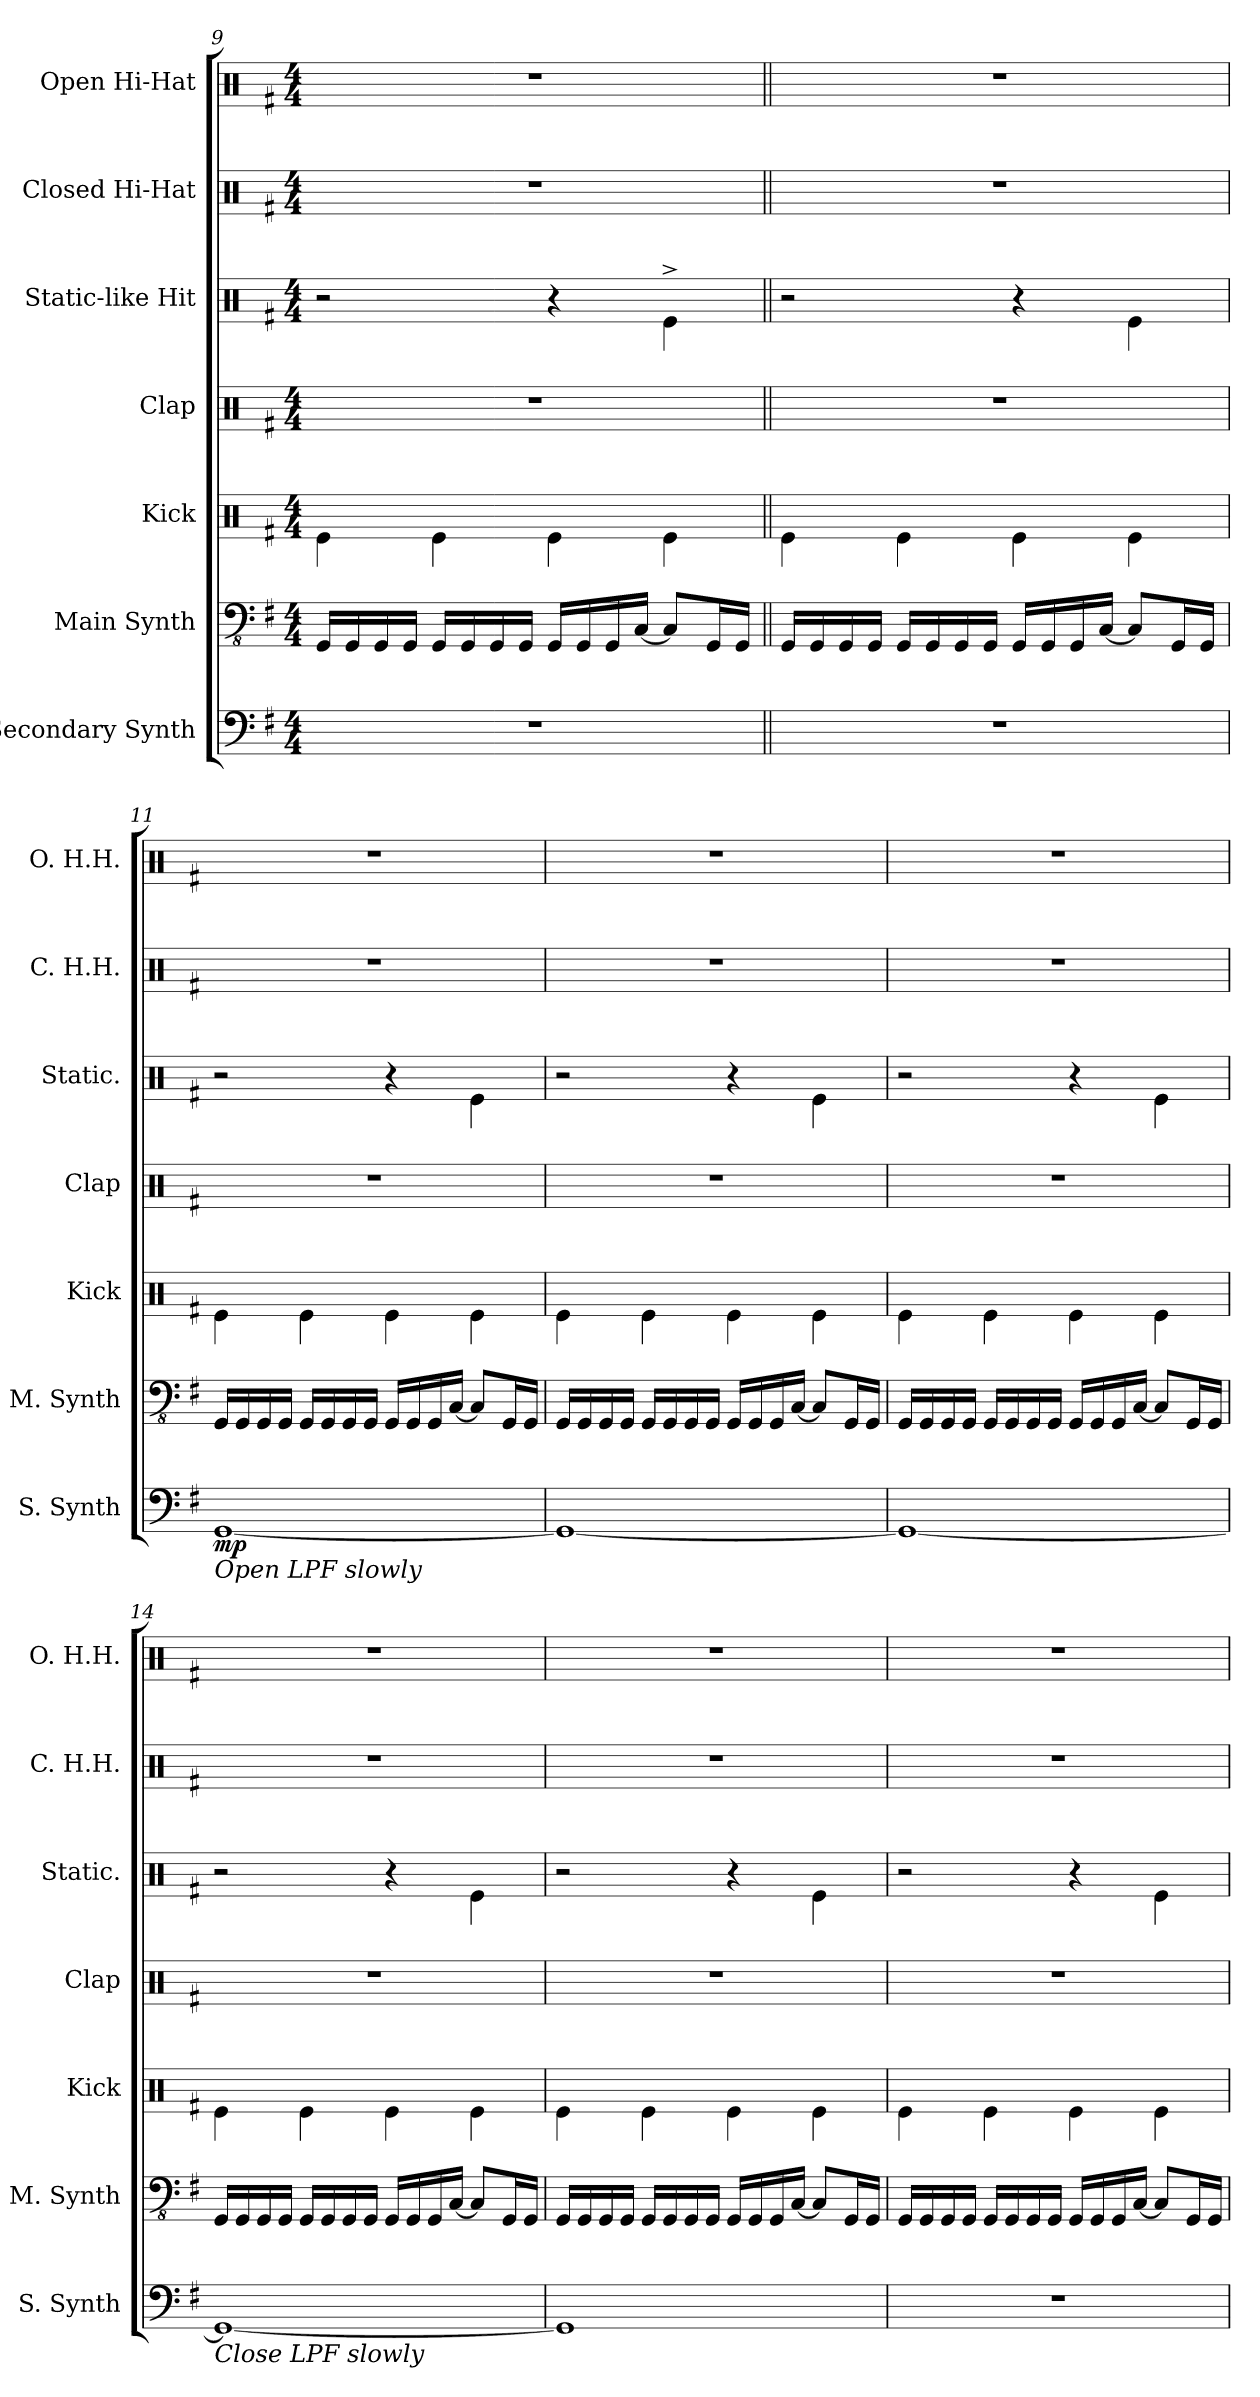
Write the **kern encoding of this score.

**kern	**dynam	**kern	**kern	**kern	**kern	**kern	**kern
*part7	*part7	*part6	*part5	*part4	*part3	*part2	*part1
*staff7	*staff7	*staff6	*staff5	*staff4	*staff3	*staff2	*staff1
*I"Secondary Synth	*	*I"Main Synth	*I"Kick	*I"Clap	*I"Static-like Hit	*I"Closed Hi-Hat	*I"Open Hi-Hat
*I'S. Synth	*	*I'M. Synth	*I'Kick	*I'Clap	*I'Static.	*I'C. H.H.	*I'O. H.H.
*clefF4	*	*clefFv4	*clefX	*clefX	*clefX	*clefX	*clefX
*k[f#]	*	*k[f#]	*k[f#]	*k[f#]	*k[f#]	*k[f#]	*k[f#]
*G:	*	*G:	*G:	*G:	*G:	*G:	*G:
*M4/4	*	*M4/4	*M4/4	*M4/4	*M4/4	*M4/4	*M4/4
=9	=9	=9	=9	=9	=9	=9	=9
1r	.	16GGG/LL	4Re\	1r	2r	1r	1r
.	.	16GGG/	.	.	.	.	.
.	.	16GGG/	.	.	.	.	.
.	.	16GGG/JJ	.	.	.	.	.
.	.	16GGG/LL	4Re\	.	.	.	.
.	.	16GGG/	.	.	.	.	.
.	.	16GGG/	.	.	.	.	.
.	.	16GGG/JJ	.	.	.	.	.
.	.	16GGG/LL	4Re\	.	4r	.	.
.	.	16GGG/	.	.	.	.	.
.	.	16GGG/	.	.	.	.	.
.	.	[16CC/JJ	.	.	.	.	.
.	.	8CC/L]	4Re\	.	4Re^>\	.	.
.	.	16GGG/L	.	.	.	.	.
.	.	16GGG/JJ	.	.	.	.	.
!!LO:PB:g=z
=10||	=10||	=10||	=10||	=10||	=10||	=10||	=10||
1r	.	16GGG/LL	4Re\	1r	2r	1r	1r
.	.	16GGG/	.	.	.	.	.
.	.	16GGG/	.	.	.	.	.
.	.	16GGG/JJ	.	.	.	.	.
.	.	16GGG/LL	4Re\	.	.	.	.
.	.	16GGG/	.	.	.	.	.
.	.	16GGG/	.	.	.	.	.
.	.	16GGG/JJ	.	.	.	.	.
.	.	16GGG/LL	4Re\	.	4r	.	.
.	.	16GGG/	.	.	.	.	.
.	.	16GGG/	.	.	.	.	.
.	.	[16CC/JJ	.	.	.	.	.
.	.	8CC/L]	4Re\	.	4Re\	.	.
.	.	16GGG/L	.	.	.	.	.
.	.	16GGG/JJ	.	.	.	.	.
=11	=11	=11	=11	=11	=11	=11	=11
!LO:TX:b:i:t=Open LPF slowly	!	!	!	!	!	!	!
!	!LO:DY:b	!	!	!	!	!	!
[1GG	mp	16GGG/LL	4Re\	1r	2r	1r	1r
.	.	16GGG/	.	.	.	.	.
.	.	16GGG/	.	.	.	.	.
.	.	16GGG/JJ	.	.	.	.	.
.	.	16GGG/LL	4Re\	.	.	.	.
.	.	16GGG/	.	.	.	.	.
.	.	16GGG/	.	.	.	.	.
.	.	16GGG/JJ	.	.	.	.	.
.	.	16GGG/LL	4Re\	.	4r	.	.
.	.	16GGG/	.	.	.	.	.
.	.	16GGG/	.	.	.	.	.
.	.	[16CC/JJ	.	.	.	.	.
.	.	8CC/L]	4Re\	.	4Re\	.	.
.	.	16GGG/L	.	.	.	.	.
.	.	16GGG/JJ	.	.	.	.	.
=12	=12	=12	=12	=12	=12	=12	=12
1GG_	.	16GGG/LL	4Re\	1r	2r	1r	1r
.	.	16GGG/	.	.	.	.	.
.	.	16GGG/	.	.	.	.	.
.	.	16GGG/JJ	.	.	.	.	.
.	.	16GGG/LL	4Re\	.	.	.	.
.	.	16GGG/	.	.	.	.	.
.	.	16GGG/	.	.	.	.	.
.	.	16GGG/JJ	.	.	.	.	.
.	.	16GGG/LL	4Re\	.	4r	.	.
.	.	16GGG/	.	.	.	.	.
.	.	16GGG/	.	.	.	.	.
.	.	[16CC/JJ	.	.	.	.	.
.	.	8CC/L]	4Re\	.	4Re\	.	.
.	.	16GGG/L	.	.	.	.	.
.	.	16GGG/JJ	.	.	.	.	.
=13	=13	=13	=13	=13	=13	=13	=13
1GG_	.	16GGG/LL	4Re\	1r	2r	1r	1r
.	.	16GGG/	.	.	.	.	.
.	.	16GGG/	.	.	.	.	.
.	.	16GGG/JJ	.	.	.	.	.
.	.	16GGG/LL	4Re\	.	.	.	.
.	.	16GGG/	.	.	.	.	.
.	.	16GGG/	.	.	.	.	.
.	.	16GGG/JJ	.	.	.	.	.
.	.	16GGG/LL	4Re\	.	4r	.	.
.	.	16GGG/	.	.	.	.	.
.	.	16GGG/	.	.	.	.	.
.	.	[16CC/JJ	.	.	.	.	.
.	.	8CC/L]	4Re\	.	4Re\	.	.
.	.	16GGG/L	.	.	.	.	.
.	.	16GGG/JJ	.	.	.	.	.
!!LO:LB:g=z
=14	=14	=14	=14	=14	=14	=14	=14
!LO:TX:b:i:t=Close LPF slowly	!	!	!	!	!	!	!
1GG_	.	16GGG/LL	4Re\	1r	2r	1r	1r
.	.	16GGG/	.	.	.	.	.
.	.	16GGG/	.	.	.	.	.
.	.	16GGG/JJ	.	.	.	.	.
.	.	16GGG/LL	4Re\	.	.	.	.
.	.	16GGG/	.	.	.	.	.
.	.	16GGG/	.	.	.	.	.
.	.	16GGG/JJ	.	.	.	.	.
.	.	16GGG/LL	4Re\	.	4r	.	.
.	.	16GGG/	.	.	.	.	.
.	.	16GGG/	.	.	.	.	.
.	.	[16CC/JJ	.	.	.	.	.
.	.	8CC/L]	4Re\	.	4Re\	.	.
.	.	16GGG/L	.	.	.	.	.
.	.	16GGG/JJ	.	.	.	.	.
=15	=15	=15	=15	=15	=15	=15	=15
1GG]	.	16GGG/LL	4Re\	1r	2r	1r	1r
.	.	16GGG/	.	.	.	.	.
.	.	16GGG/	.	.	.	.	.
.	.	16GGG/JJ	.	.	.	.	.
.	.	16GGG/LL	4Re\	.	.	.	.
.	.	16GGG/	.	.	.	.	.
.	.	16GGG/	.	.	.	.	.
.	.	16GGG/JJ	.	.	.	.	.
.	.	16GGG/LL	4Re\	.	4r	.	.
.	.	16GGG/	.	.	.	.	.
.	.	16GGG/	.	.	.	.	.
.	.	[16CC/JJ	.	.	.	.	.
.	.	8CC/L]	4Re\	.	4Re\	.	.
.	.	16GGG/L	.	.	.	.	.
.	.	16GGG/JJ	.	.	.	.	.
=16	=16	=16	=16	=16	=16	=16	=16
1r	.	16GGG/LL	4Re\	1r	2r	1r	1r
.	.	16GGG/	.	.	.	.	.
.	.	16GGG/	.	.	.	.	.
.	.	16GGG/JJ	.	.	.	.	.
.	.	16GGG/LL	4Re\	.	.	.	.
.	.	16GGG/	.	.	.	.	.
.	.	16GGG/	.	.	.	.	.
.	.	16GGG/JJ	.	.	.	.	.
.	.	16GGG/LL	4Re\	.	4r	.	.
.	.	16GGG/	.	.	.	.	.
.	.	16GGG/	.	.	.	.	.
.	.	[16CC/JJ	.	.	.	.	.
.	.	8CC/L]	4Re\	.	4Re\	.	.
.	.	16GGG/L	.	.	.	.	.
.	.	16GGG/JJ	.	.	.	.	.
=	=	=	=	=	=	=	=
*-	*-	*-	*-	*-	*-	*-	*-
